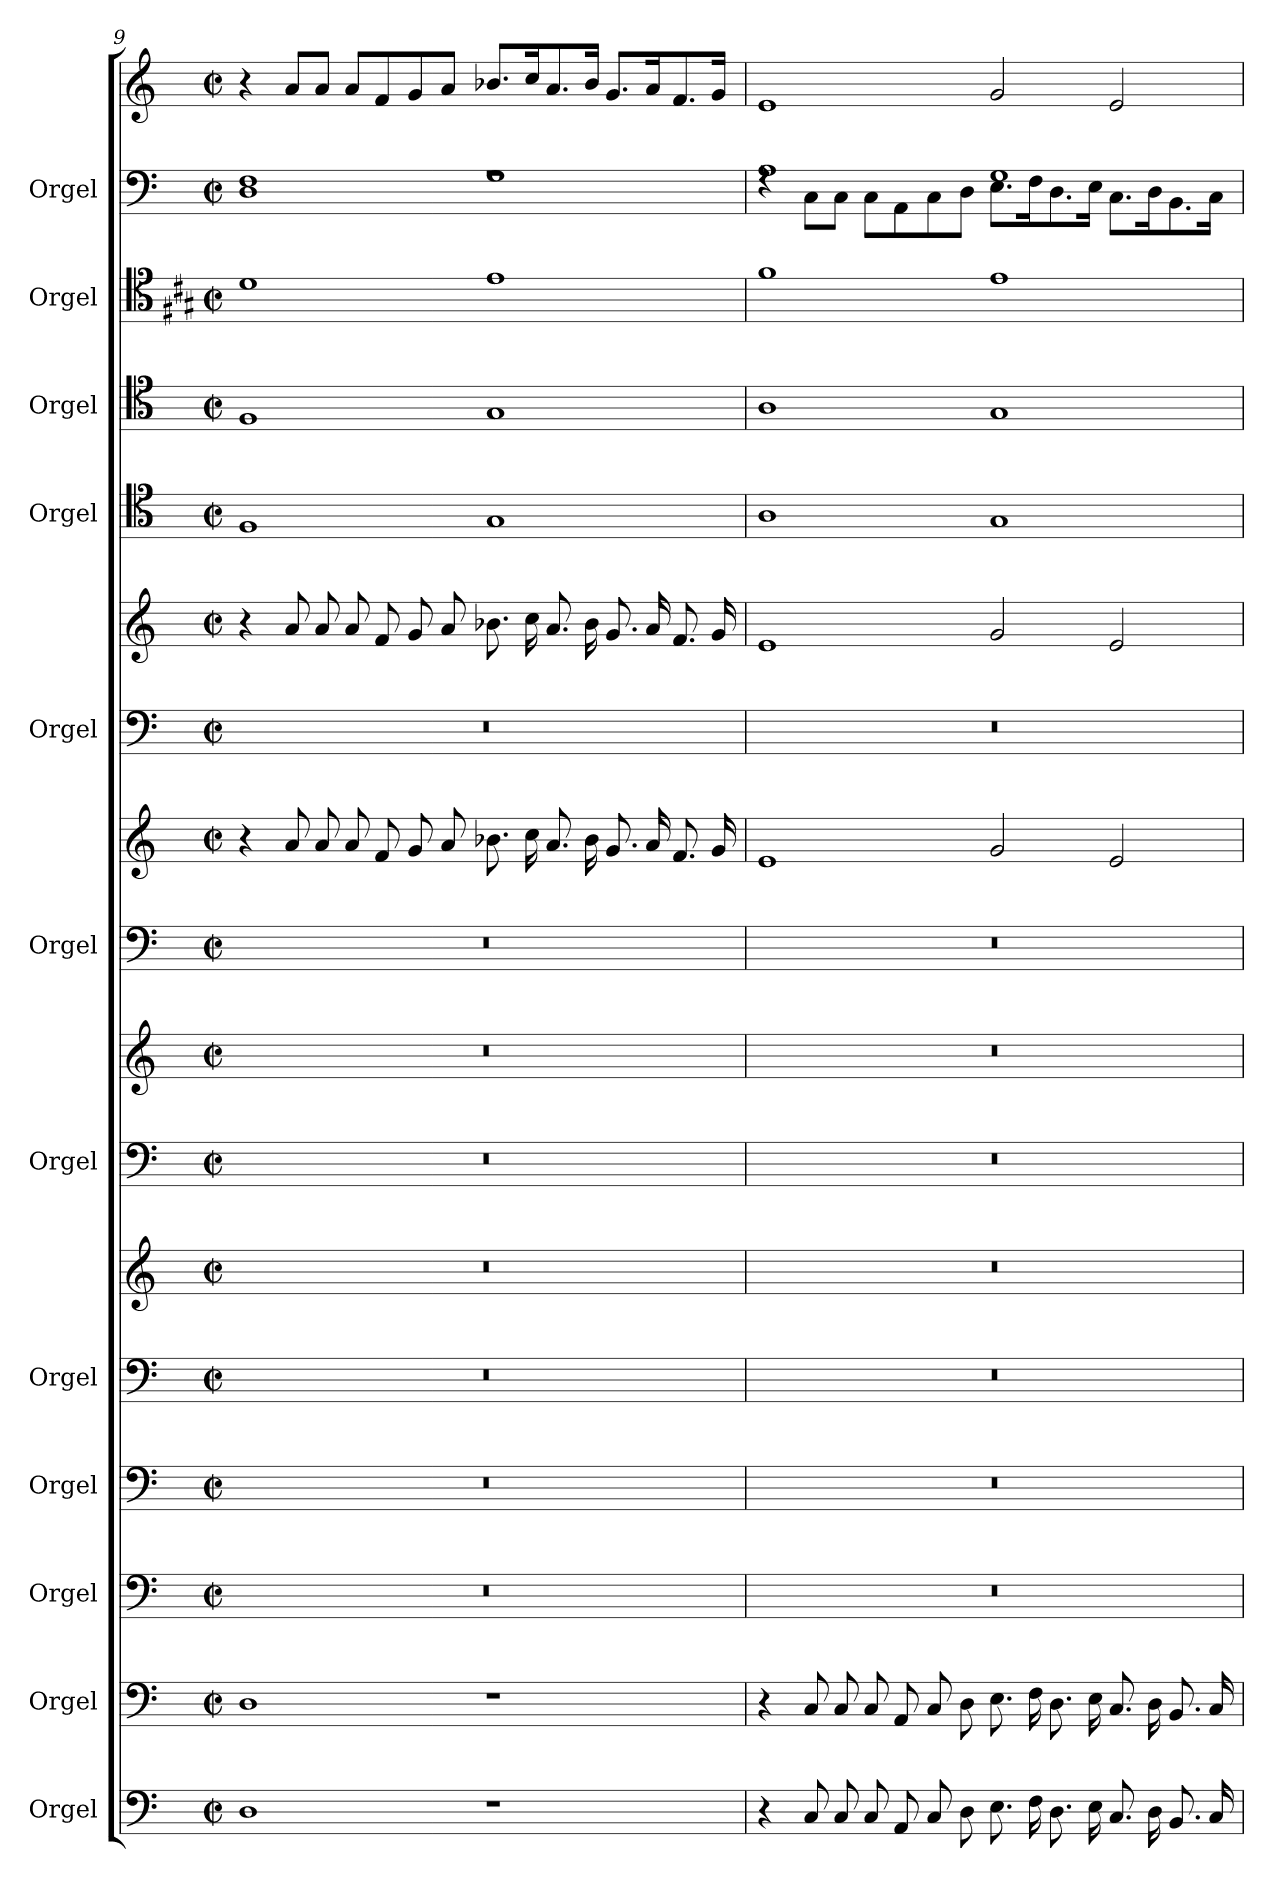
**kern	**kern	**kern	**kern	**kern	**kern	**kern	**kern	**kern	**kern	**kern	**kern	**kern	**kern	**kern	**kern	**kern
*part12	*part11	*part10	*part9	*part8	*part8	*part7	*part7	*part6	*part6	*part5	*part5	*part4	*part3	*part2	*part1	*part1
*staff17	*staff16	*staff15	*staff14	*staff13	*staff12	*staff11	*staff10	*staff9	*staff8	*staff7	*staff6	*staff5	*staff4	*staff3	*staff2	*staff1
*I"Orgel	*I"Orgel	*I"Orgel	*I"Orgel	*I"Orgel	*	*I"Orgel	*	*I"Orgel	*	*I"Orgel	*	*I"Orgel	*I"Orgel	*I"Orgel	*I"Orgel	*
*I'Org.	*I'Org.	*I'Org.	*I'Org.	*I'Org.	*	*I'Org.	*	*I'Org.	*	*I'Org.	*	*I'Org.	*I'Org.	*I'Org.	*	*
!!LO:LB:g=z
*clefF4	*clefF4	*clefF4	*clefF4	*clefF4	*clefG2	*clefF4	*clefG2	*clefF4	*clefG2	*clefF4	*clefG2	*clefC4	*clefC4	*clefC4	*clefF4	*clefG2
*	*	*	*	*	*	*	*	*	*	*	*	*	*	*ITrd5c9	*	*
*k[]	*k[]	*k[]	*k[]	*k[]	*k[]	*k[]	*k[]	*k[]	*k[]	*k[]	*k[]	*k[]	*k[]	*k[]	*k[]	*k[]
*M4/2	*M4/2	*M4/2	*M4/2	*M4/2	*M4/2	*M4/2	*M4/2	*M4/2	*M4/2	*M4/2	*M4/2	*M4/2	*M4/2	*M4/2	*M4/2	*M4/2
*met(c|)	*met(c|)	*met(c|)	*met(c|)	*met(c|)	*met(c|)	*met(c|)	*met(c|)	*met(c|)	*met(c|)	*met(c|)	*met(c|)	*met(c|)	*met(c|)	*met(c|)	*met(c|)	*met(c|)
=9	=9	=9	=9	=9	=9	=9	=9	=9	=9	=9	=9	=9	=9	=9	=9	=9
*	*	*	*	*	*	*	*	*	*	*	*	*	*	*	*^	*
1D	1D	0r	0r	0r	0r	0r	0r	0r	4r	0r	4r	1F	1F	1F	1F	1D	4r
.	.	.	.	.	.	.	.	.	8a/	.	8a/	.	.	.	.	.	8a/L
.	.	.	.	.	.	.	.	.	8a/	.	8a/	.	.	.	.	.	8a/J
.	.	.	.	.	.	.	.	.	8a/	.	8a/	.	.	.	.	.	8a/L
.	.	.	.	.	.	.	.	.	8f/	.	8f/	.	.	.	.	.	8f/
.	.	.	.	.	.	.	.	.	8g/	.	8g/	.	.	.	.	.	8g/
.	.	.	.	.	.	.	.	.	8a/	.	8a/	.	.	.	.	.	8a/J
1r	1r	.	.	.	.	.	.	.	8.b-X\	.	8.b-X\	1G	1G	1G	1G	1rA	8.b-X/L
.	.	.	.	.	.	.	.	.	16cc\	.	16cc\	.	.	.	.	.	16cc/K
.	.	.	.	.	.	.	.	.	8.a/	.	8.a/	.	.	.	.	.	8.a/
.	.	.	.	.	.	.	.	.	16b-\	.	16b-\	.	.	.	.	.	16b-/Jk
.	.	.	.	.	.	.	.	.	8.g/	.	8.g/	.	.	.	.	.	8.g/L
.	.	.	.	.	.	.	.	.	16a/	.	16a/	.	.	.	.	.	16a/K
.	.	.	.	.	.	.	.	.	8.f/	.	8.f/	.	.	.	.	.	8.f/
.	.	.	.	.	.	.	.	.	16g/	.	16g/	.	.	.	.	.	16g/Jk
=10	=10	=10	=10	=10	=10	=10	=10	=10	=10	=10	=10	=10	=10	=10	=10	=10	=10
4r	4r	0r	0r	0r	0r	0r	0r	0r	1e	0r	1e	1A	1A	1A	1A	4rF	1e
8C/	8C/	.	.	.	.	.	.	.	.	.	.	.	.	.	.	8C\L	.
8C/	8C/	.	.	.	.	.	.	.	.	.	.	.	.	.	.	8C\J	.
8C/	8C/	.	.	.	.	.	.	.	.	.	.	.	.	.	.	8C\L	.
8AA/	8AA/	.	.	.	.	.	.	.	.	.	.	.	.	.	.	8AA\	.
8C/	8C/	.	.	.	.	.	.	.	.	.	.	.	.	.	.	8C\	.
8D\	8D\	.	.	.	.	.	.	.	.	.	.	.	.	.	.	8D\J	.
8.E\	8.E\	.	.	.	.	.	.	.	2g/	.	2g/	1G	1G	1G	1G	8.E\L	2g/
16F\	16F\	.	.	.	.	.	.	.	.	.	.	.	.	.	.	16F\K	.
8.D\	8.D\	.	.	.	.	.	.	.	.	.	.	.	.	.	.	8.D\	.
16E\	16E\	.	.	.	.	.	.	.	.	.	.	.	.	.	.	16E\Jk	.
8.C/	8.C/	.	.	.	.	.	.	.	2e/	.	2e/	.	.	.	.	8.C\L	2e/
16D\	16D\	.	.	.	.	.	.	.	.	.	.	.	.	.	.	16D\K	.
8.BB/	8.BB/	.	.	.	.	.	.	.	.	.	.	.	.	.	.	8.BB\	.
16C/	16C/	.	.	.	.	.	.	.	.	.	.	.	.	.	.	16C\Jk	.
*	*	*	*	*	*	*	*	*	*	*	*	*	*	*	*v	*v	*
=	=	=	=	=	=	=	=	=	=	=	=	=	=	=	=	=
*-	*-	*-	*-	*-	*-	*-	*-	*-	*-	*-	*-	*-	*-	*-	*-	*-
